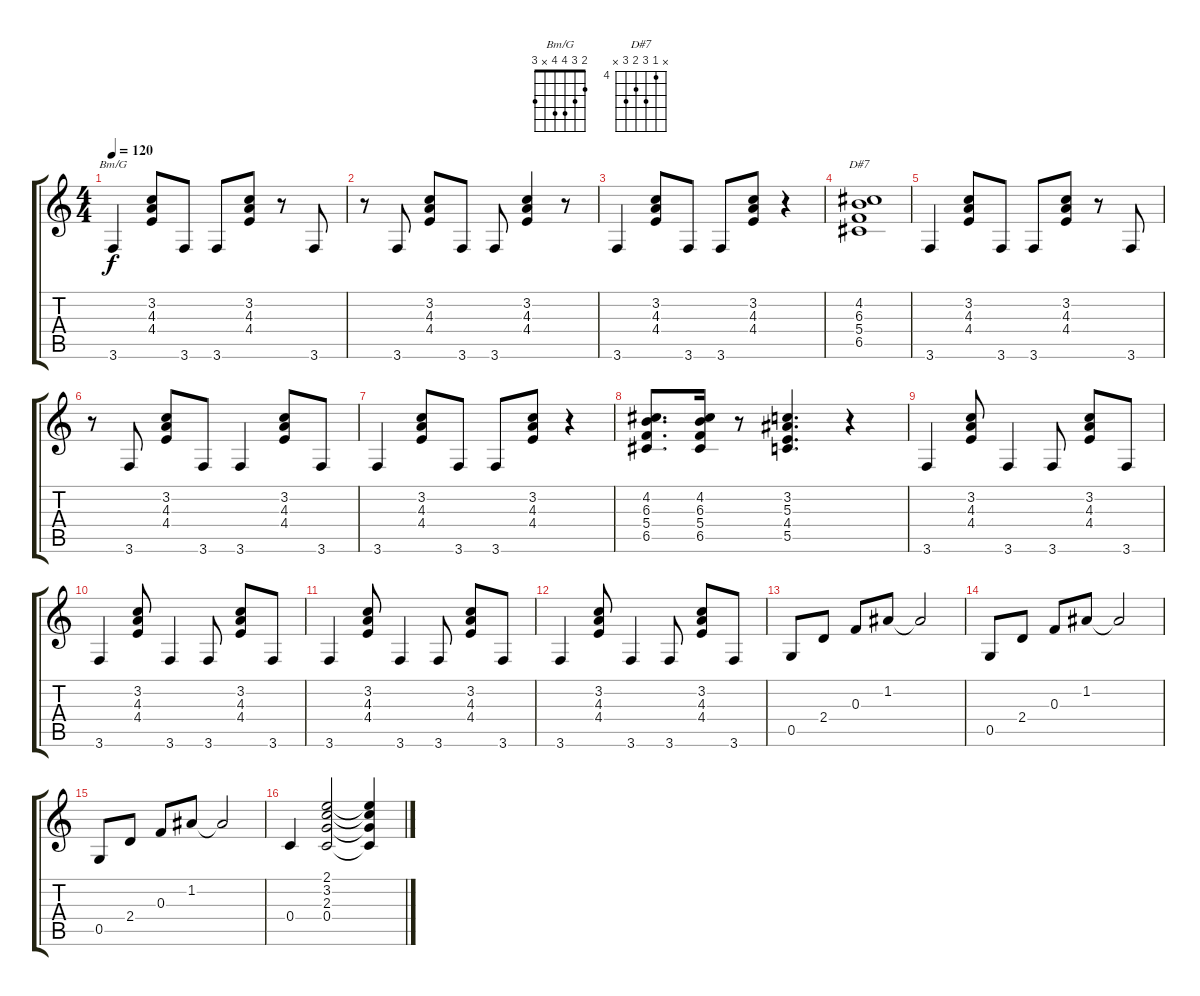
\track "" {instrument acousticguitarnylon}
\staff {score tabs}
\tuning (D4 A3 F3 C3 G2 D2) {hide}
\chord ("Bm/G" 2 3 4 4 x 3)
\chord ("D#7" x 4 6 5 6 x) {firstfret 4}
\ts (4 4)
\tempo 120
\clef g2
\ks c
3.6.4{ch "Bm/G" dy f instrument acousticguitarnylon} (3.2 4.3 4.4).8 3.6.8 3.6.8 (3.2 4.3 4.4).8 r.8 3.6.8 |
r.8 3.6.8 (3.2 4.3 4.4).8 3.6.8 3.6.8 (3.2 4.3 4.4).4 r.8 |
3.6.4 (3.2 4.3 4.4).8 3.6.8 3.6.8 (3.2 4.3 4.4).8 r.4 |
(4.2 6.3 5.4 6.5).1{ch "D#7"} |
3.6.4 (3.2 4.3 4.4).8 3.6.8 3.6.8 (3.2 4.3 4.4).8 r.8 3.6.8 |
r.8 3.6.8 (3.2 4.3 4.4).8 3.6.8 3.6.4 (3.2 4.3 4.4).8 3.6.8 |
3.6.4 (3.2 4.3 4.4).8 3.6.8 3.6.8 (3.2 4.3 4.4).8 r.4 |
(4.2 6.3 5.4 6.5).8{d} (4.2 6.3 5.4 6.5).16 r.8 (3.2 5.3 4.4 5.5).4{d} r.4 |
3.6.4 (3.2 4.3 4.4).8 3.6.4 3.6.8 (3.2 4.3 4.4).8 3.6.8 |
3.6.4 (3.2 4.3 4.4).8 3.6.4 3.6.8 (3.2 4.3 4.4).8 3.6.8 |
3.6.4 (3.2 4.3 4.4).8 3.6.4 3.6.8 (3.2 4.3 4.4).8 3.6.8 |
3.6.4 (3.2 4.3 4.4).8 3.6.4 3.6.8 (3.2 4.3 4.4).8 3.6.8 |
0.5.8 2.4.8 0.3.8 1.2.8 1.2{t}.2 |
0.5.8 2.4.8 0.3.8 1.2.8 1.2{t}.2 |
0.5.8 2.4.8 0.3.8 1.2.8 1.2{t}.2 |
0.4.4 (2.1 3.2 2.3 0.4).2 (2.1{t} 3.2{t} 2.3{t} 0.4{t}).4
